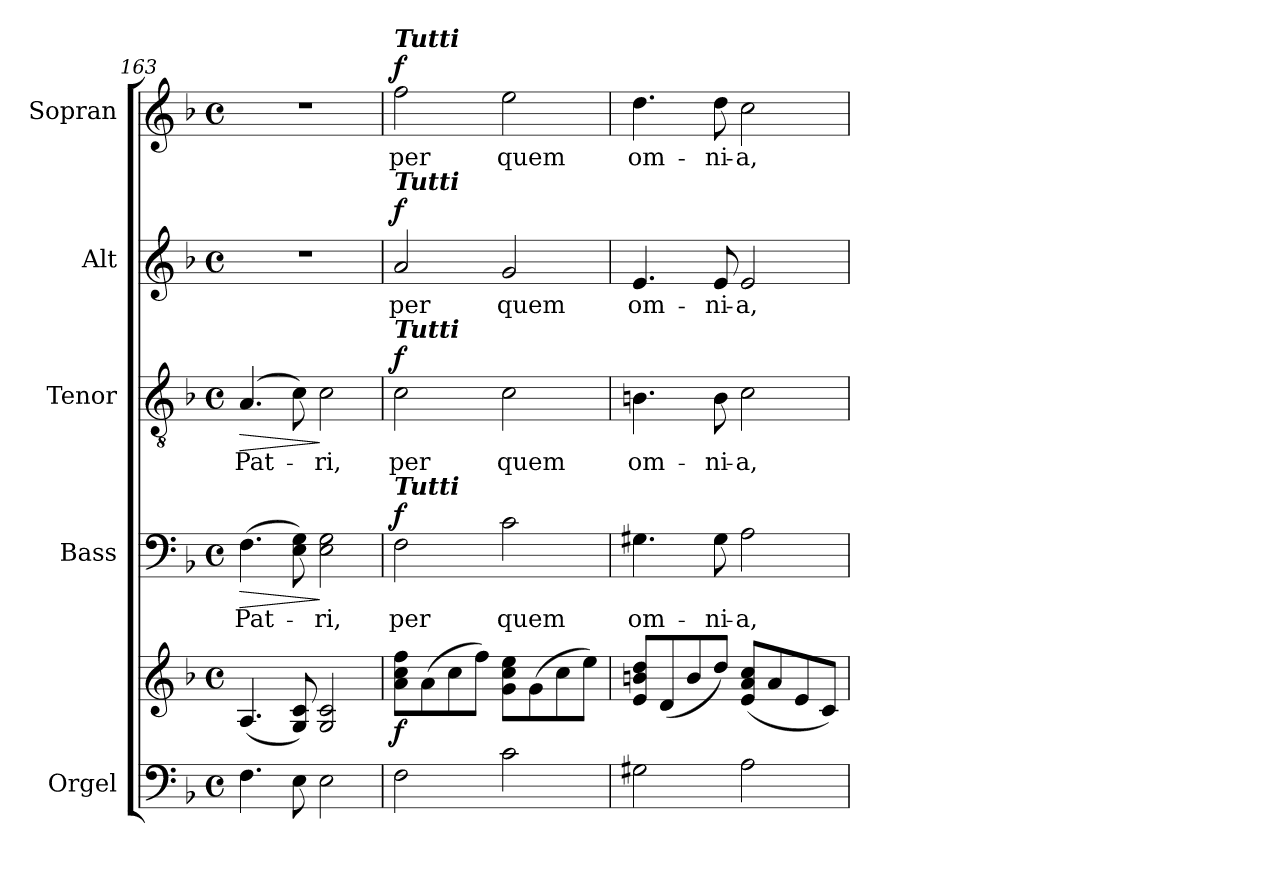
**kern	**kern	**dynam	**kern	**text	**dynam	**kern	**text	**dynam	**kern	**text	**dynam	**kern	**text	**dynam
*part5	*part5	*part5	*part4	*part4	*part4	*part3	*part3	*part3	*part2	*part2	*part2	*part1	*part1	*part1
*staff6	*staff5	*staff5/6	*staff4	*staff4	*staff4	*staff3	*staff3	*staff3	*staff2	*staff2	*staff2	*staff1	*staff1	*staff1
*I"Orgel	*	*	*I"Bass	*	*	*I"Tenor	*	*	*I"Alt	*	*	*I"Sopran	*	*
*I'Org.	*	*	*I'B.	*	*	*I'T.	*	*	*I'A.	*	*	*I'S.	*	*
*clefF4	*clefG2	*	*clefF4	*	*	*clefGv2	*	*	*clefG2	*	*	*clefG2	*	*
*k[b-]	*k[b-]	*	*k[b-]	*	*	*k[b-]	*	*	*k[b-]	*	*	*k[b-]	*	*
*F:	*F:	*	*F:	*	*	*F:	*	*	*F:	*	*	*F:	*	*
*M4/4	*M4/4	*	*M4/4	*	*	*M4/4	*	*	*M4/4	*	*	*M4/4	*	*
*met(c)	*met(c)	*	*met(c)	*	*	*met(c)	*	*	*met(c)	*	*	*met(c)	*	*
=163	=163	=163	=163	=163	=163	=163	=163	=163	=163	=163	=163	=163	=163	=163
!	!	!	!	!LO:LY:b	!LO:HP:b	!	!LO:LY:b	!LO:HP:b	!	!	!	!	!	!
4.F\	(4.A/	.	(>4.F\	Pat-	>	(4.A/	Pat-	>	1r	.	.	1r	.	.
8E\	8G/ 8c/)	.	8E\ 8G\)	.	.	8c\)	.	.	.	.	.	.	.	.
!	!	!	!	!LO:LY:b	!	!	!LO:LY:b	!	!	!	!	!	!	!
2E\	2G/ 2c/	.	2E\ 2G\	-ri,	]	2c\	-ri,	]	.	.	.	.	.	.
=164	=164	=164	=164	=164	=164	=164	=164	=164	=164	=164	=164	=164	=164	=164
!	!	!	!	!	!	!	!	!	!	!	!	!LO:TX:a:Bi:t=Tutti	!	!
!	!	!	!	!	!	!	!	!	!LO:TX:a:Bi:t=Tutti	!	!	!	!	!
!	!	!	!	!	!	!LO:TX:a:Bi:t=Tutti	!	!	!	!	!	!	!	!
!	!	!	!LO:TX:a:Bi:t=Tutti	!	!	!	!	!	!	!	!	!	!	!
!	!	!LO:DY:b	!	!LO:LY:b	!LO:DY:a	!	!LO:LY:b	!LO:DY:a	!	!LO:LY:b	!LO:DY:a	!	!LO:LY:b	!LO:DY:a
2F\	8a\ 8cc\ 8ff\L	f	2F\	per	f	2c\	per	f	2a/	per	f	2ff\	per	f
.	(>8a\	.	.	.	.	.	.	.	.	.	.	.	.	.
.	8cc\	.	.	.	.	.	.	.	.	.	.	.	.	.
.	8ff\J)	.	.	.	.	.	.	.	.	.	.	.	.	.
!	!	!	!	!LO:LY:b	!	!	!LO:LY:b	!	!	!LO:LY:b	!	!	!LO:LY:b	!
2c\	8g\ 8cc\ 8ee\L	.	2c\	quem	.	2c\	quem	.	2g/	quem	.	2ee\	quem	.
.	(>8g\	.	.	.	.	.	.	.	.	.	.	.	.	.
.	8cc\	.	.	.	.	.	.	.	.	.	.	.	.	.
.	8ee\J)	.	.	.	.	.	.	.	.	.	.	.	.	.
!!LO:LB:g=z
=165	=165	=165	=165	=165	=165	=165	=165	=165	=165	=165	=165	=165	=165	=165
!	!	!	!	!LO:LY:b	!	!	!LO:LY:b	!	!	!LO:LY:b	!	!	!LO:LY:b	!
2G#X\	8e/ 8bn/ 8dd/L	.	4.G#X\	om-	.	4.Bn\	om-	.	4.e/	om-	.	4.dd\	om-	.
.	(<8d/	.	.	.	.	.	.	.	.	.	.	.	.	.
.	8b/	.	.	.	.	.	.	.	.	.	.	.	.	.
!	!	!	!	!LO:LY:b	!	!	!LO:LY:b	!	!	!LO:LY:b	!	!	!LO:LY:b	!
.	8dd/J)	.	8G#\	-ni-	.	8B\	-ni-	.	8e/	-ni-	.	8dd\	-ni-	.
!	!	!	!	!LO:LY:b	!	!	!LO:LY:b	!	!	!LO:LY:b	!	!	!LO:LY:b	!
2A\	(<8e/ 8a/ 8cc/L	.	2A\	-a,	.	2c\	-a,	.	2e/	-a,	.	2cc\	-a,	.
.	8a/	.	.	.	.	.	.	.	.	.	.	.	.	.
.	8e/	.	.	.	.	.	.	.	.	.	.	.	.	.
.	8c/J)	.	.	.	.	.	.	.	.	.	.	.	.	.
=	=	=	=	=	=	=	=	=	=	=	=	=	=	=
*-	*-	*-	*-	*-	*-	*-	*-	*-	*-	*-	*-	*-	*-	*-
